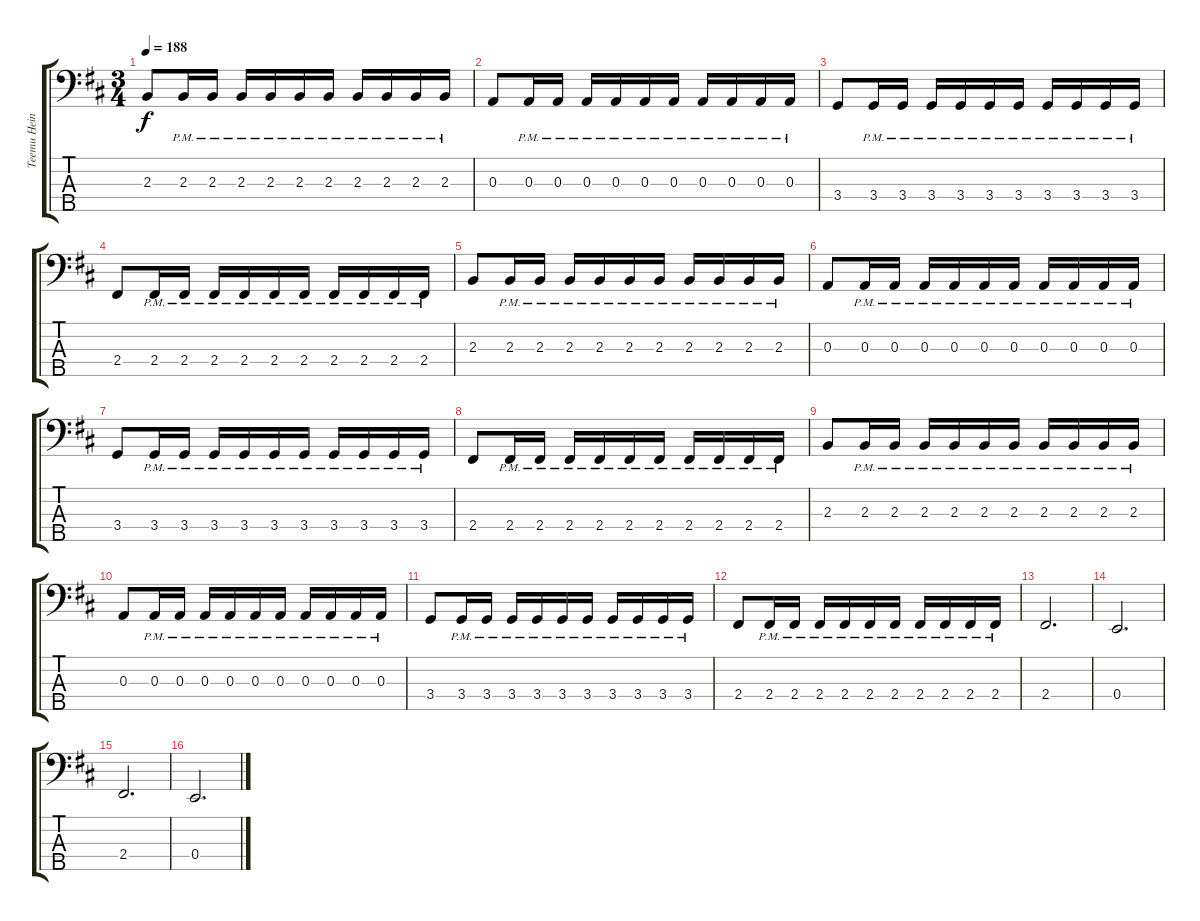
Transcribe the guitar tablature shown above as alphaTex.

\track ("Teemu Heinola (bass)" "Teemu Hein") {instrument electricbasspick}
\staff {score tabs}
\tuning (G2 D2 A1 E1 B0) {hide}
\ts (3 4)
\tempo 188
\clef f4
\ks bminor
2.3.8{dy f} 2.3{pm}.16 2.3{pm}.16 2.3{pm}.16 2.3{pm}.16 2.3{pm}.16 2.3{pm}.16 2.3{pm}.16 2.3{pm}.16 2.3{pm}.16 2.3{pm}.16 |
0.3.8 0.3{pm}.16 0.3{pm}.16 0.3{pm}.16 0.3{pm}.16 0.3{pm}.16 0.3{pm}.16 0.3{pm}.16 0.3{pm}.16 0.3{pm}.16 0.3{pm}.16 |
3.4.8 3.4{pm}.16 3.4{pm}.16 3.4{pm}.16 3.4{pm}.16 3.4{pm}.16 3.4{pm}.16 3.4{pm}.16 3.4{pm}.16 3.4{pm}.16 3.4{pm}.16 |
2.4.8 2.4{pm}.16 2.4{pm}.16 2.4{pm}.16 2.4{pm}.16 2.4{pm}.16 2.4{pm}.16 2.4{pm}.16 2.4{pm}.16 2.4{pm}.16 2.4{pm}.16 |
2.3.8 2.3{pm}.16 2.3{pm}.16 2.3{pm}.16 2.3{pm}.16 2.3{pm}.16 2.3{pm}.16 2.3{pm}.16 2.3{pm}.16 2.3{pm}.16 2.3{pm}.16 |
0.3.8 0.3{pm}.16 0.3{pm}.16 0.3{pm}.16 0.3{pm}.16 0.3{pm}.16 0.3{pm}.16 0.3{pm}.16 0.3{pm}.16 0.3{pm}.16 0.3{pm}.16 |
3.4.8 3.4{pm}.16 3.4{pm}.16 3.4{pm}.16 3.4{pm}.16 3.4{pm}.16 3.4{pm}.16 3.4{pm}.16 3.4{pm}.16 3.4{pm}.16 3.4{pm}.16 |
2.4.8 2.4{pm}.16 2.4{pm}.16 2.4{pm}.16 2.4{pm}.16 2.4{pm}.16 2.4{pm}.16 2.4{pm}.16 2.4{pm}.16 2.4{pm}.16 2.4{pm}.16 |
2.3.8 2.3{pm}.16 2.3{pm}.16 2.3{pm}.16 2.3{pm}.16 2.3{pm}.16 2.3{pm}.16 2.3{pm}.16 2.3{pm}.16 2.3{pm}.16 2.3{pm}.16 |
0.3.8 0.3{pm}.16 0.3{pm}.16 0.3{pm}.16 0.3{pm}.16 0.3{pm}.16 0.3{pm}.16 0.3{pm}.16 0.3{pm}.16 0.3{pm}.16 0.3{pm}.16 |
3.4.8 3.4{pm}.16 3.4{pm}.16 3.4{pm}.16 3.4{pm}.16 3.4{pm}.16 3.4{pm}.16 3.4{pm}.16 3.4{pm}.16 3.4{pm}.16 3.4{pm}.16 |
2.4.8 2.4{pm}.16 2.4{pm}.16 2.4{pm}.16 2.4{pm}.16 2.4{pm}.16 2.4{pm}.16 2.4{pm}.16 2.4{pm}.16 2.4{pm}.16 2.4{pm}.16 |
2.4.2{d} |
0.4.2{d} |
2.4.2{d} |
0.4.2{d}
